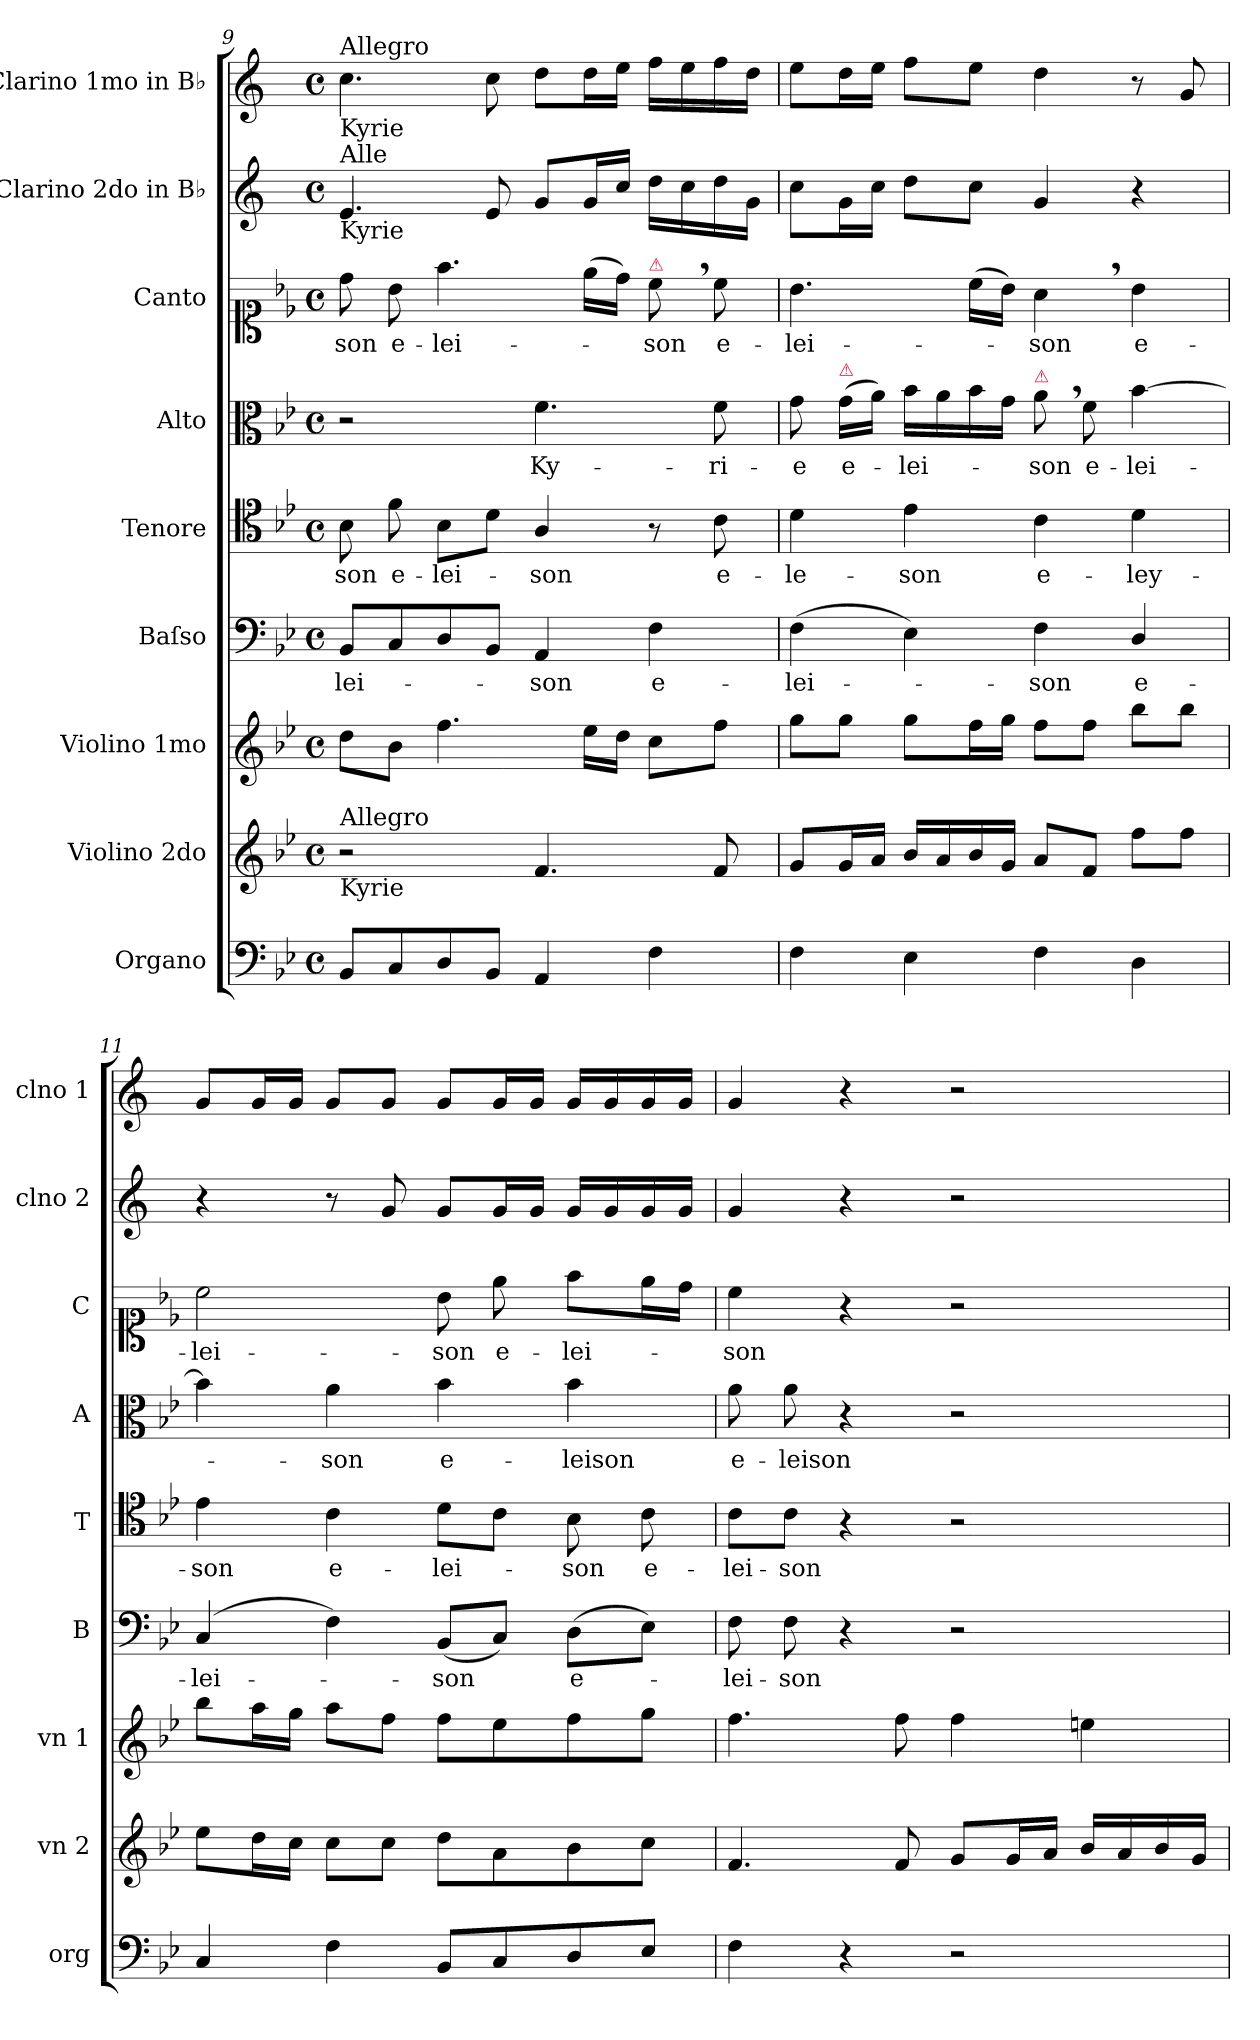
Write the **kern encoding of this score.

**kern	**kern	**kern	**kern	**text	**kern	**text	**kern	**text	**kern	**text	**kern	**kern
*part9	*part8	*part7	*part6	*part6	*part5	*part5	*part4	*part4	*part3	*part3	*part2	*part1
*staff9	*staff8	*staff7	*staff6	*staff6	*staff5	*staff5	*staff4	*staff4	*staff3	*staff3	*staff2	*staff1
*I"Organo	*I"Violino 2do	*I"Violino 1mo	*I"Baſso	*	*I"Tenore	*	*I"Alto	*	*I"Canto	*	*I"Clarino 2do in B♭	*I"Clarino 1mo in B♭
*I'org	*I'vn 2	*I'vn 1	*I'B	*	*I'T	*	*I'A	*	*I'C	*	*I'clno 2	*I'clno 1
*clefF4	*clefG2	*clefG2	*clefF4	*	*clefC4	*	*clefC3	*	*clefC1	*	*clefG2	*clefG2
*	*	*	*	*	*	*	*	*	*	*	*ITrd1c2	*ITrd1c2
*k[b-e-]	*k[b-e-]	*k[b-e-]	*k[b-e-]	*	*k[b-e-]	*	*k[b-e-]	*	*k[b-e-]	*	*k[b-e-]	*k[b-e-]
*M4/4	*M4/4	*M4/4	*M4/4	*	*M4/4	*	*M4/4	*	*M4/4	*	*M4/4	*M4/4
*met(c)	*met(c)	*met(c)	*met(c)	*	*met(c)	*	*met(c)	*	*met(c)	*	*met(c)	*met(c)
=9	=9	=9	=9	=9	=9	=9	=9	=9	=9	=9	=9	=9
!	!	!	!	!	!	!	!	!	!	!	!	!LO:TX:b:t=Kyrie
!	!	!	!	!	!	!	!	!	!	!	!	!LO:TX:a:t=Allegro
!	!	!	!	!	!	!	!	!	!	!	!LO:TX:b:t=Kyrie	!
!	!	!	!	!	!	!	!	!	!	!	!LO:TX:a:t=Alle	!
!	!LO:TX:b:t=Kyrie	!	!	!	!	!	!	!	!	!	!	!
!	!LO:TX:a:t=Allegro	!	!	!	!	!	!	!	!	!	!	!
8BB-/L	2r	8dd\L	8BB-/L	-lei-	8B-\	-son	2r	.	8dd\	-son	4.d/	4.b-\
8C/	.	8b-\J	8C/	.	8f\	e-	.	.	8b-\	e-	.	.
8D/	.	4.ff\	8D/	.	8B-\L	-lei-	.	.	4.ff\	-lei-	.	.
8BB-/J	.	.	8BB-/J	.	8d\J	.	.	.	.	.	8d/	8b-\
4AA/	4.f/	.	4AA/	-son	4A/	-son	4.f\	Ky-	.	.	8f/L	8cc\L
.	.	16ee-\LL	.	.	.	.	.	.	(16ee-\LL	.	16f/L	16cc\L
.	.	16dd\JJ	.	.	.	.	.	.	16dd\JJ)	.	16b-/JJ	16dd\JJ
!	!	!	!	!	!	!	!	!	!LO:TX:a:color=crimson:t=⚠	!	!	!
4F\	.	8cc\L	4F\	e-	8r	.	.	.	8cc,\	-son	16cc\LL	16ee-\LL
.	.	.	.	.	.	.	.	.	.	.	16b-\	16dd\
.	8f/	8ff\J	.	.	8c\	e-	8f\	-ri-	8cc\	e-	16cc\	16ee-\
.	.	.	.	.	.	.	.	.	.	.	16f\JJ	16cc\JJ
=10	=10	=10	=10	=10	=10	=10	=10	=10	=10	=10	=10	=10
4F\	8g/L	8gg\L	(4F\	-lei-	4d\	-le-	8g\	-e	4.b-\	-lei-	8b-\L	8dd\L
!	!	!	!	!	!	!	!LO:TX:a:color=crimson:t=⚠	!	!	!	!	!
.	16g/L	8gg\J	.	.	.	.	(16g\LL	e-	.	.	16f\L	16cc\L
.	16a/JJ	.	.	.	.	.	16a\JJ)	.	.	.	16b-\JJ	16dd\JJ
4E-\	16b-/LL	8gg\L	4E-\)	.	4e-\	-son	16b-\LL	-lei-	.	.	8cc\L	8ee-\L
.	16a/	.	.	.	.	.	16a\	.	.	.	.	.
.	16b-/	16ff\L	.	.	.	.	16b-\	.	(16cc\LL	.	8b-\J	8dd\J
.	16g/JJ	16gg\JJ	.	.	.	.	16g\JJ	.	16b-\JJ)	.	.	.
!	!	!	!	!	!	!	!LO:TX:a:color=crimson:t=⚠	!	!	!	!	!
4F\	8a/L	8ff\L	4F\	-son	4c\	e-	8a,\	-son	4a,\	-son	4f/	4cc\
.	8f/J	8ff\J	.	.	.	.	8f\	e-	.	.	.	.
4D\	8ff\L	8bb-\L	4D/	e-	4d\	-ley-	[4b-\	-lei-	4b-\	e-	4r	8r
.	8ff\J	8bb-\J	.	.	.	.	.	.	.	.	.	8f/
=11	=11	=11	=11	=11	=11	=11	=11	=11	=11	=11	=11	=11
4C/	8ee-\L	8bb-\L	(4C/	-lei-	4e-\	-son	4b-\]	.	2cc\	-lei-	4r	8f/L
.	16dd\L	16aa\L	.	.	.	.	.	.	.	.	.	16f/L
.	16cc\JJ	16gg\JJ	.	.	.	.	.	.	.	.	.	16f/JJ
4F\	8cc\L	8aa\L	4F\)	.	4c\	e-	4a\	-son	.	.	8r	8f/L
.	8cc\J	8ff\J	.	.	.	.	.	.	.	.	8f/	8f/J
8BB-/L	8dd\L	8ff\L	(8BB-/L	-son	8d\L	-lei-	4b-\	e-	8b-\	-son	8f/L	8f/L
8C/	8a\	8ee-\	8C/J)	.	8c\J	.	.	.	8ee-\	e-	16f/L	16f/L
.	.	.	.	.	.	.	.	.	.	.	16f/JJ	16f/JJ
8D/	8b-\	8ff\	(8D\L	e-	8B-\	-son	4b-\	-leison	8ff\L	-lei-	16f/LL	16f/LL
.	.	.	.	.	.	.	.	.	.	.	16f/	16f/
8E-/J	8cc\J	8gg\J	8E-\J)	.	8c\	e-	.	.	16ee-\L	.	16f/	16f/
.	.	.	.	.	.	.	.	.	16dd\JJ	.	16f/JJ	16f/JJ
=12	=12	=12	=12	=12	=12	=12	=12	=12	=12	=12	=12	=12
4F\	4.f/	4.ff\	8F\	-lei-	8c\L	-lei-	8a\	e-	4cc\	-son	4f/	4f/
.	.	.	8F\	-son	8c\J	-son	8a\	-leison	.	.	.	.
4r	.	.	4r	.	4r	.	4r	.	4r	.	4r	4r
.	8f/	8ff\	.	.	.	.	.	.	.	.	.	.
2r	8g/L	4ff\	2r	.	2r	.	2r	.	2r	.	2r	2r
.	16g/L	.	.	.	.	.	.	.	.	.	.	.
.	16a/JJ	.	.	.	.	.	.	.	.	.	.	.
.	16b-/LL	4een\	.	.	.	.	.	.	.	.	.	.
.	16a/	.	.	.	.	.	.	.	.	.	.	.
.	16b-/	.	.	.	.	.	.	.	.	.	.	.
.	16g/JJ	.	.	.	.	.	.	.	.	.	.	.
=	=	=	=	=	=	=	=	=	=	=	=	=
*-	*-	*-	*-	*-	*-	*-	*-	*-	*-	*-	*-	*-
